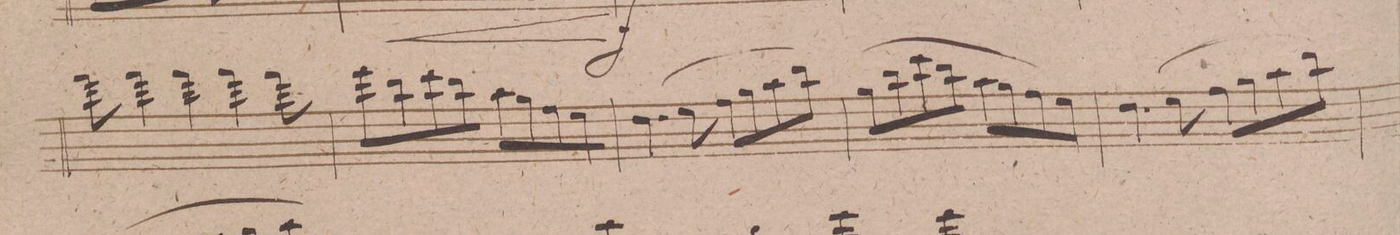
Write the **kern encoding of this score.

**kern	**dynam
*I"Violino 1mo	*
*clefG2	*
*k[f#c#g#d#]	*
*met(c)	*
*M4/4	*
8fff#\	.
4fff#\	.
4fff#\	.
4fff#\	.
8fff#\	.
=302	=302
8eee\L	.
8bb\	.
8ccc#\	.
8bb\J	.
8aa\L	.
8gg#\	.
8ff#\	.
8ee\J	.
=303	=303
(>4.dd#\	.
8ee\	.
8ff#\L	.
8gg#\	.
8aa\	.
8bb\J)	.
=304	=304
(>8gg#\L	.
8bb\	.
8ccc#\	.
8bb\J	.
8aa\L	.
8gg#\	.
8ff#\	.
8ee\J)	.
=305	=305
4.dd#\	.
(>8ee\	.
8ff#\L	.
8gg#\	.
8aa\	.
8bb\J)	.
=306	=306
*-	*-
